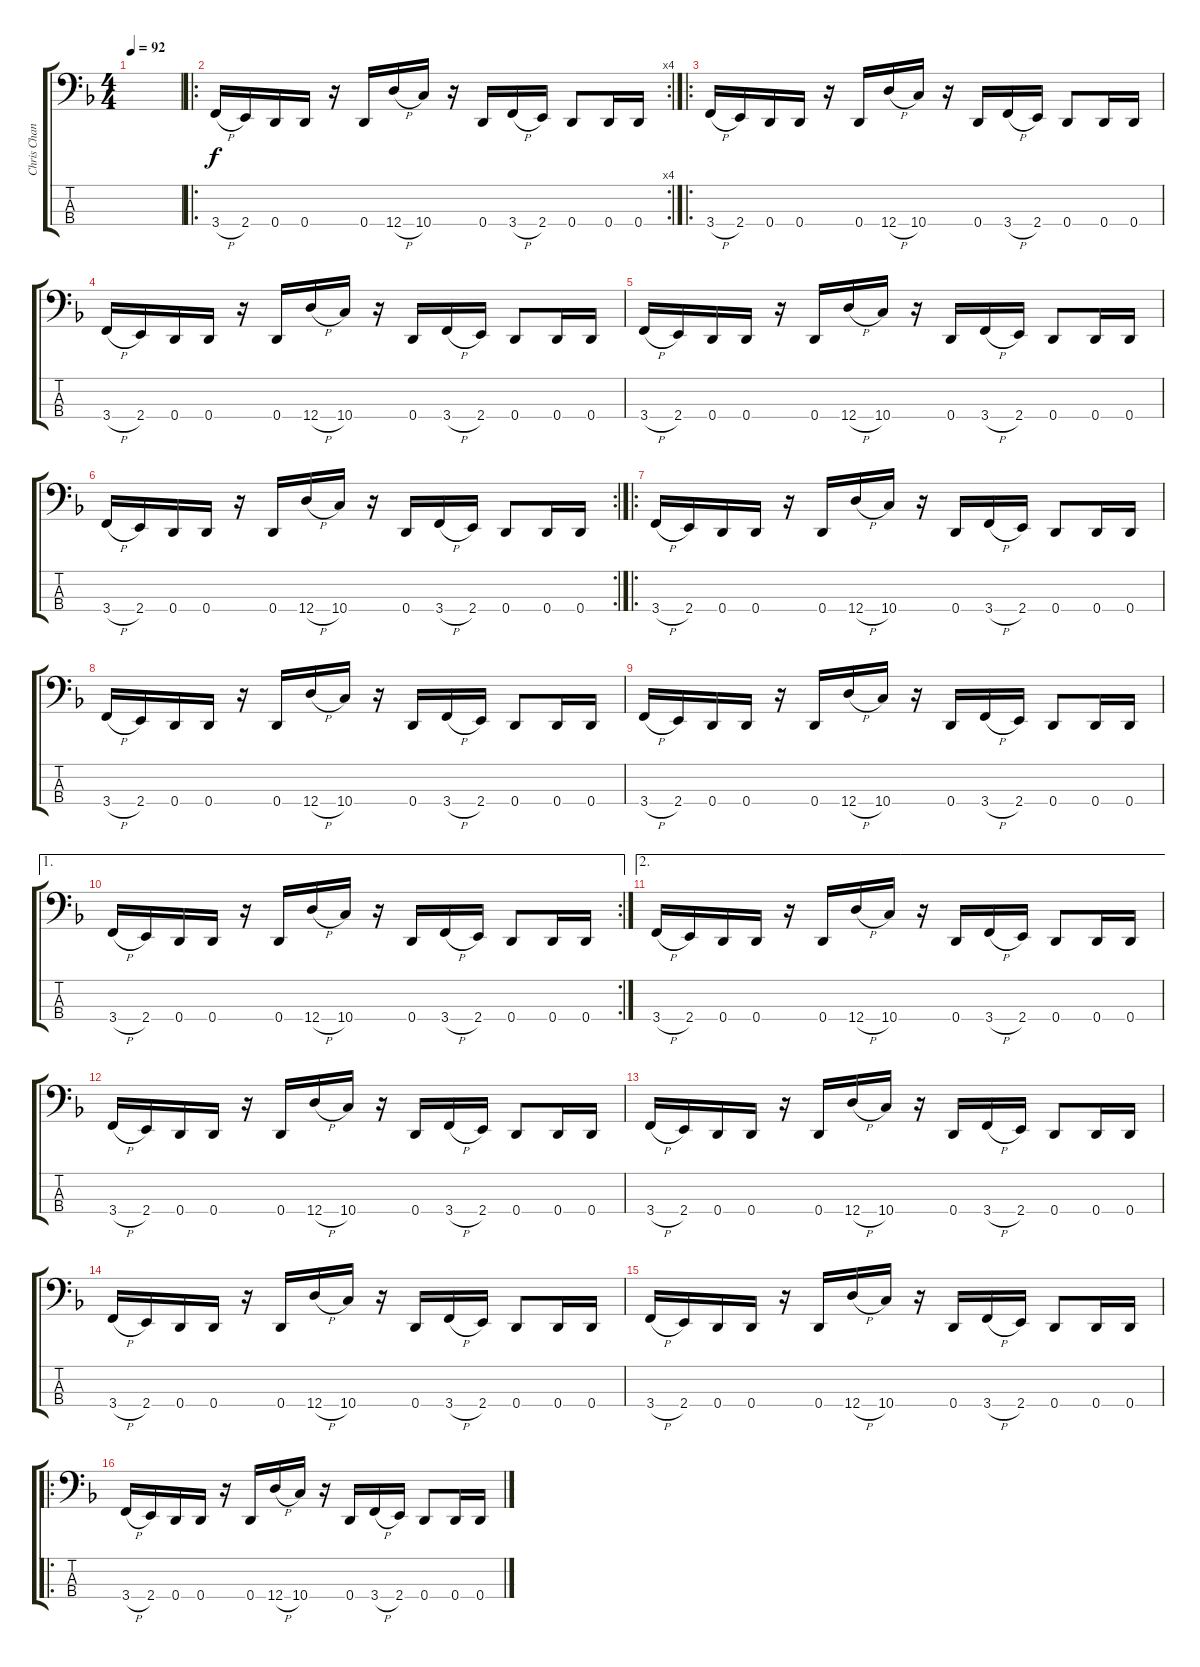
\track ("Chris Chaney - Bass" "Chris Chan") {instrument electricbasspick}
\staff {score tabs}
\tuning (G2 D2 A1 D1) {hide}
\ts (4 4)
\tempo 92
\clef f4
\ks f
|
\ro
\rc 4
3.4{h}.16 2.4.16 0.4.16 0.4.16 r.16 0.4.16 12.4{h}.16 10.4.16 r.16 0.4.16 3.4{h}.16 2.4.16 0.4.8 0.4.16 0.4.16 |
\ro
3.4{h}.16 2.4.16 0.4.16 0.4.16 r.16 0.4.16 12.4{h}.16 10.4.16 r.16 0.4.16 3.4{h}.16 2.4.16 0.4.8 0.4.16 0.4.16 |
3.4{h}.16 2.4.16 0.4.16 0.4.16 r.16 0.4.16 12.4{h}.16 10.4.16 r.16 0.4.16 3.4{h}.16 2.4.16 0.4.8 0.4.16 0.4.16 |
3.4{h}.16 2.4.16 0.4.16 0.4.16 r.16 0.4.16 12.4{h}.16 10.4.16 r.16 0.4.16 3.4{h}.16 2.4.16 0.4.8 0.4.16 0.4.16 |
\rc 2
3.4{h}.16 2.4.16 0.4.16 0.4.16 r.16 0.4.16 12.4{h}.16 10.4.16 r.16 0.4.16 3.4{h}.16 2.4.16 0.4.8 0.4.16 0.4.16 |
\ro
3.4{h}.16 2.4.16 0.4.16 0.4.16 r.16 0.4.16 12.4{h}.16 10.4.16 r.16 0.4.16 3.4{h}.16 2.4.16 0.4.8 0.4.16 0.4.16 |
3.4{h}.16 2.4.16 0.4.16 0.4.16 r.16 0.4.16 12.4{h}.16 10.4.16 r.16 0.4.16 3.4{h}.16 2.4.16 0.4.8 0.4.16 0.4.16 |
3.4{h}.16 2.4.16 0.4.16 0.4.16 r.16 0.4.16 12.4{h}.16 10.4.16 r.16 0.4.16 3.4{h}.16 2.4.16 0.4.8 0.4.16 0.4.16 |
\ae 1
\rc 2
3.4{h}.16 2.4.16 0.4.16 0.4.16 r.16 0.4.16 12.4{h}.16 10.4.16 r.16 0.4.16 3.4{h}.16 2.4.16 0.4.8 0.4.16 0.4.16 |
\ae 2
3.4{h}.16 2.4.16 0.4.16 0.4.16 r.16 0.4.16 12.4{h}.16 10.4.16 r.16 0.4.16 3.4{h}.16 2.4.16 0.4.8 0.4.16 0.4.16 |
3.4{h}.16 2.4.16 0.4.16 0.4.16 r.16 0.4.16 12.4{h}.16 10.4.16 r.16 0.4.16 3.4{h}.16 2.4.16 0.4.8 0.4.16 0.4.16 |
3.4{h}.16 2.4.16 0.4.16 0.4.16 r.16 0.4.16 12.4{h}.16 10.4.16 r.16 0.4.16 3.4{h}.16 2.4.16 0.4.8 0.4.16 0.4.16 |
3.4{h}.16 2.4.16 0.4.16 0.4.16 r.16 0.4.16 12.4{h}.16 10.4.16 r.16 0.4.16 3.4{h}.16 2.4.16 0.4.8 0.4.16 0.4.16 |
3.4{h}.16 2.4.16 0.4.16 0.4.16 r.16 0.4.16 12.4{h}.16 10.4.16 r.16 0.4.16 3.4{h}.16 2.4.16 0.4.8 0.4.16 0.4.16 |
\ro
3.4{h}.16 2.4.16 0.4.16 0.4.16 r.16 0.4.16 12.4{h}.16 10.4.16 r.16 0.4.16 3.4{h}.16 2.4.16 0.4.8 0.4.16 0.4.16
